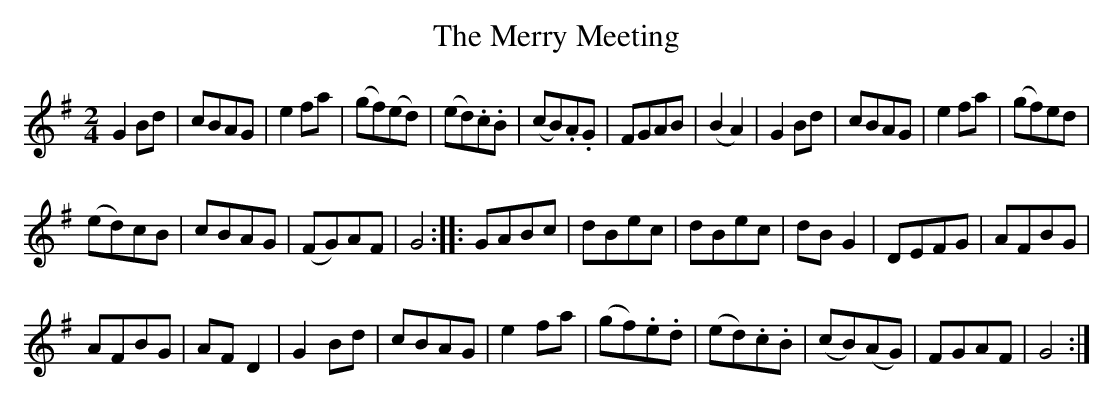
X:1
T:Merry Meeting, The
M:2/4
L:1/8
K:G
G2Bd| cBAG| e2fa| (gf)(ed)|\
(ed).c.B| (cB).A.G| FGAB| (B2A2)|\
G2Bd| cBAG| e2fa| (gf)ed|
(ed)cB| cBAG| (FG)AF| G4::\
GABc| dBec| dBec| dBG2| DEFG| AFBG|
AFBG| AFD2| \
G2Bd| cBAG| e2fa| (gf).e.d| \
(ed).c.B| (cB)(AG)| FGAF| G4:|
